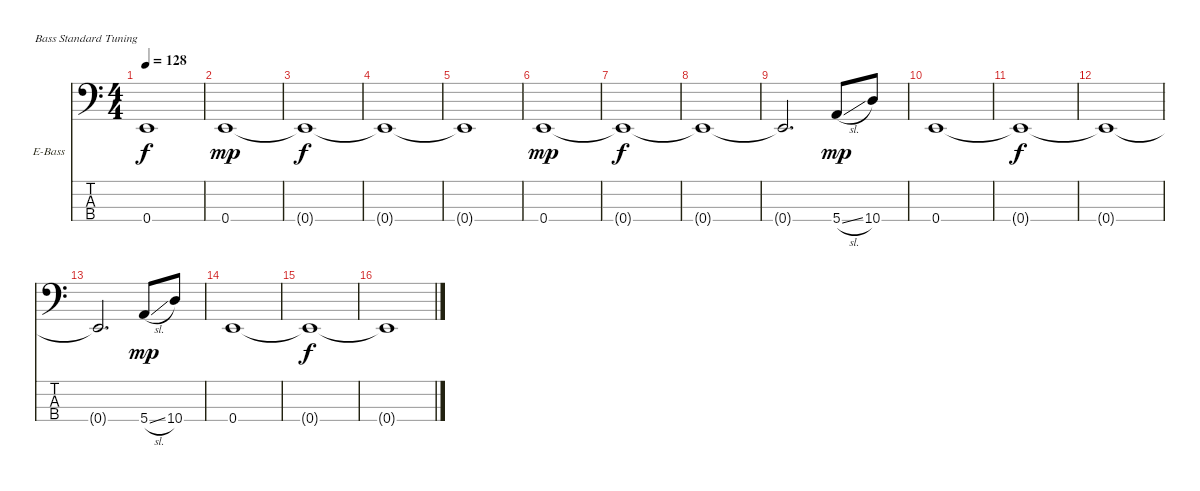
\defaultSystemsLayout 4
\bracketExtendMode nobrackets
\firstSystemTrackNameOrientation horizontal
\otherSystemsTrackNameOrientation horizontal
\track ("Jeff Ament" "E-Bass") {instrument electricbassfinger}
\staff {score tabs}
\tuning (G2 D2 A1 E1)
\ts (4 4)
\tempo 128
\clef f4
\ks c
0.4{t}.1{dy f} |
0.4.1{dy mp} |
0.4{t}.1{dy f} |
0.4{t}.1 |
0.4{t}.1 |
0.4.1{dy mp} |
0.4{t}.1{dy f} |
0.4{t}.1 |
0.4{t}.2{d} 5.4{sl}.8{dy mp} 10.4.8 |
0.4.1 |
0.4{t}.1{dy f} |
0.4{t}.1 |
0.4{t}.2{d} 5.4{sl}.8{dy mp} 10.4.8 |
0.4.1 |
0.4{t}.1{dy f} |
0.4{t}.1
